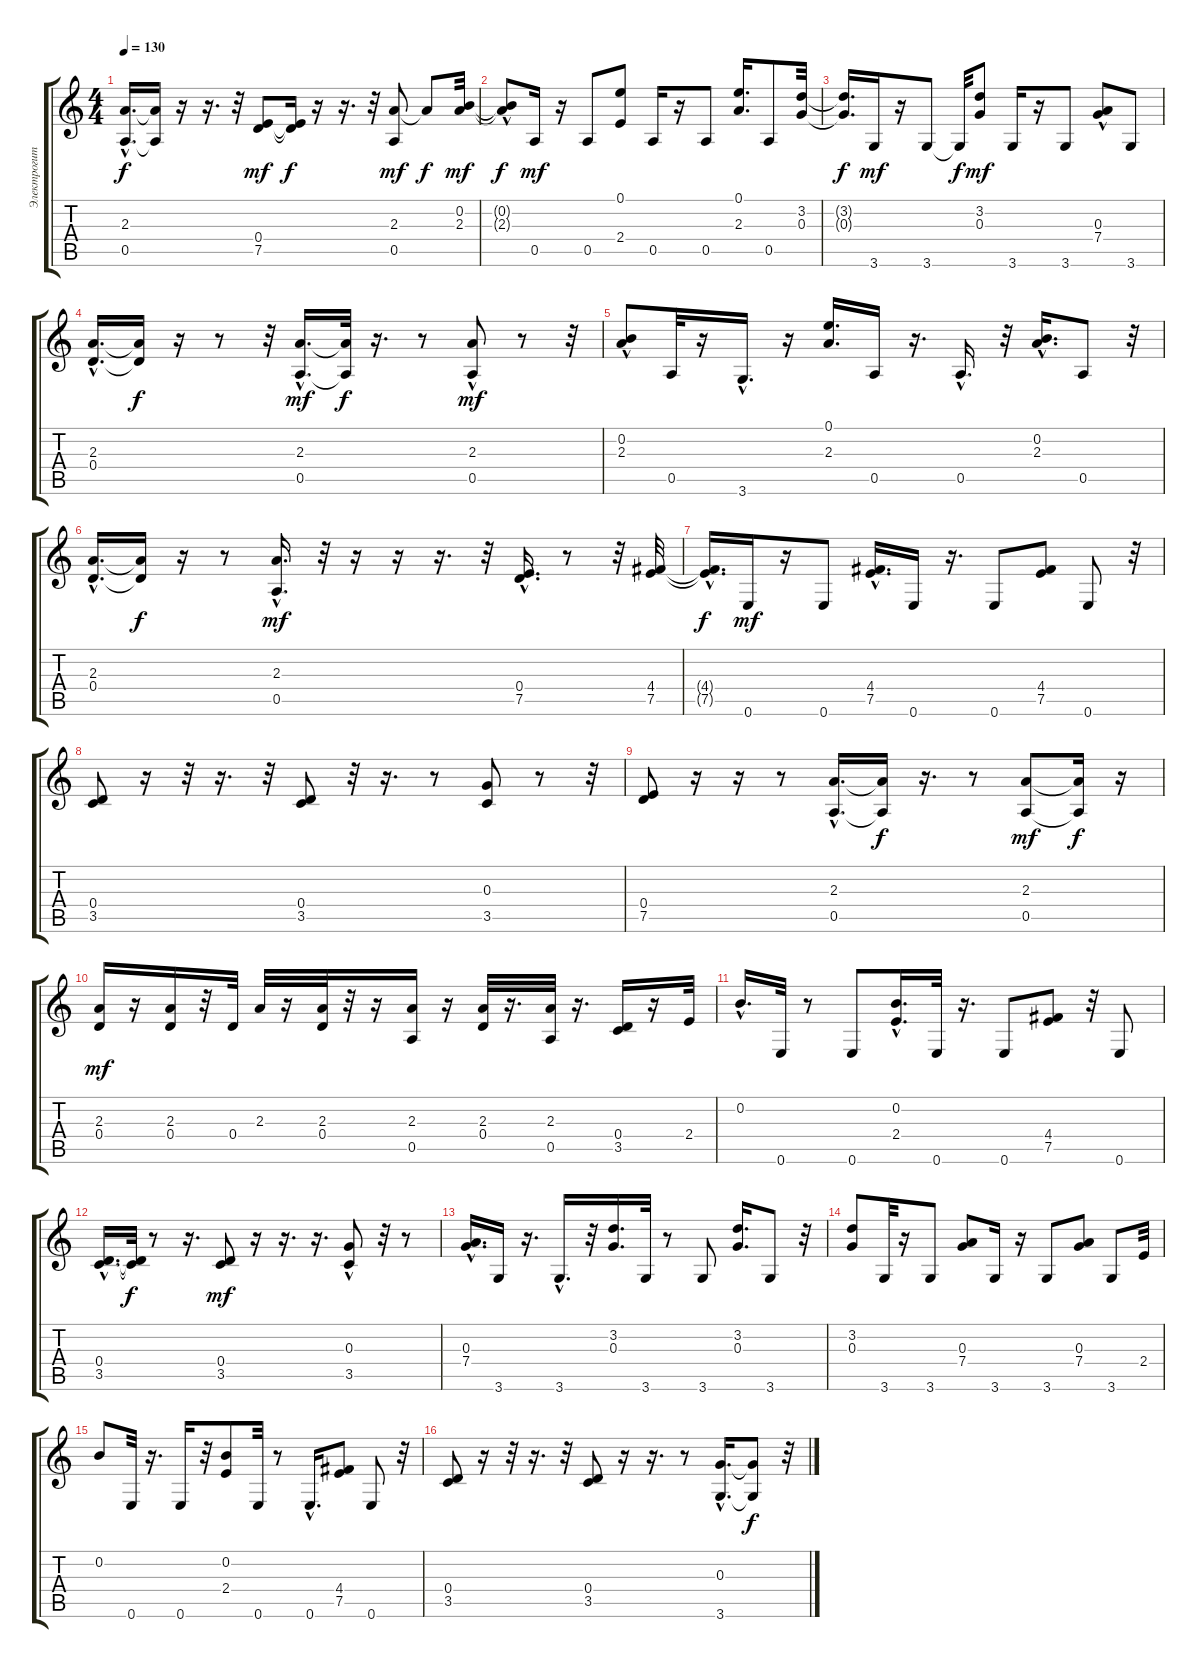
\track ("Электрогитара" "Электрогит") {instrument overdrivenguitar}
\staff {score tabs}
\tuning (E4 B3 G3 D3 A2 E2) {hide}
\ts (4 4)
\tempo 130
\clef g2
\ks c
(2.3{hac t} 0.5{hac t}).16{d dy f} (2.3{t} 0.5{t}).16 r.16 r.16{d} r.32 (0.4 7.5).8{dy mf} (0.4{t} 7.5{t}).16{dy f} r.16 r.16{d} r.32 (2.3 0.5).8{dy mf} 2.3{t}.8{dy f} (0.2 2.3).32{dy mf} |
(0.2{hac t} 2.3{t}).8{dy f} 0.5.16{dy mf} r.16 0.5.8 (0.1 2.4).8 0.5.16 r.16 0.5.8 (0.1 2.3).16{d} 0.5.8 (3.2 0.3).32 |
(3.2{t} 0.3{t}).16{d dy f} 3.6.16{dy mf} r.16 3.6.8 3.6{t}.32{dy f} (3.2 0.3).8{dy mf} 3.6.16 r.16 3.6.8 (0.3 7.4{hac}).8 3.6.8 |
(2.3{hac} 0.4{hac}).16{d} (2.3{t} 0.4{t}).16{dy f} r.16 r.8 r.32 (2.3{hac} 0.5{hac}).16{d dy mf} (2.3{t} 0.5{t}).32{dy f} r.16{d} r.8 (2.3 0.5{hac}).8{dy mf} r.8 r.32 |
(0.2{hac} 2.3).8 0.5.32 r.16 3.6{hac}.16{d} r.16 (0.1 2.3).16{d} 0.5.16 r.16{d} 0.5{hac}.16{d} r.32 (0.2{hac} 2.3).16{d} 0.5.8 r.32 |
(2.3{hac} 0.4{hac}).16{d} (2.3{t} 0.4{t}).16{dy f} r.16 r.8 (2.3{hac} 0.5{hac}).16{d dy mf} r.32 r.16 r.16 r.16{d} r.32 (0.4{hac} 7.5{hac}).16{d} r.8 r.32 (4.4 7.5).32 |
(4.4{hac t} 7.5{hac t}).16{d dy f} 0.6.16{dy mf} r.16 0.6.8 (4.4{hac} 7.5).16{d} 0.6.16 r.16{d} 0.6.8 (4.4 7.5).8 0.6.8 r.32 |
(0.4 3.5).8 r.16 r.32 r.16{d} r.32 (0.4 3.5).8 r.32 r.16{d} r.8 (0.3 3.5).8 r.8 r.32 |
(0.4 7.5).8 r.16 r.16 r.8 (2.3{hac} 0.5{hac}).16{d} (2.3{t} 0.5{t}).16{dy f} r.16{d} r.8 (2.3 0.5).8{dy mf} (2.3{t} 0.5{t}).16{dy f} r.16 |
(2.3 0.4).16{dy mf} r.16 (2.3 0.4).16 r.32 0.4.32 2.3.32 r.16 (2.3 0.4).32 r.32 r.16 (2.3 0.5).16 r.16 (2.3 0.4).32 r.16{d} (2.3 0.5).32 r.16{d} (0.4 3.5).16 r.16 2.4.32 |
0.2{hac}.16{d} 0.6.32 r.8 0.6.8 (0.2{hac} 2.4).16{d} 0.6.32 r.16{d} 0.6.8 (4.4 7.5).8 r.32 0.6.8 |
(0.4{hac} 3.5{hac}).16{d} (0.4{t} 3.5{t}).32{dy f} r.8 r.16{d} (0.4 3.5).8{dy mf} r.16 r.16{d} r.16{d} (0.3 3.5{hac}).8 r.32 r.8 |
(0.3{hac} 7.4{hac}).16{d} 3.6.16 r.16{d} 3.6{hac}.16{d} r.32 (3.2 0.3).16{d} 3.6.32 r.8 3.6.8 (3.2 0.3).16{d} 3.6.8 r.32 |
(3.2 0.3).8 3.6.32 r.16 3.6.8 (0.3 7.4).8 3.6.16 r.16 3.6.8 (0.3 7.4).8 3.6.8 2.4.32 |
0.2.8 0.6.32 r.16{d} 0.6.16 r.32 (0.2 2.4).8 0.6.32 r.8 0.6{hac}.16{d} (4.4 7.5).8 0.6.8 r.32 |
(0.4 3.5).8 r.16 r.32 r.16{d} r.32 (0.4 3.5).8 r.16 r.16{d} r.8 (0.3{hac} 3.6{hac}).16{d} (0.3{t} 3.6{t}).8{dy f} r.32
